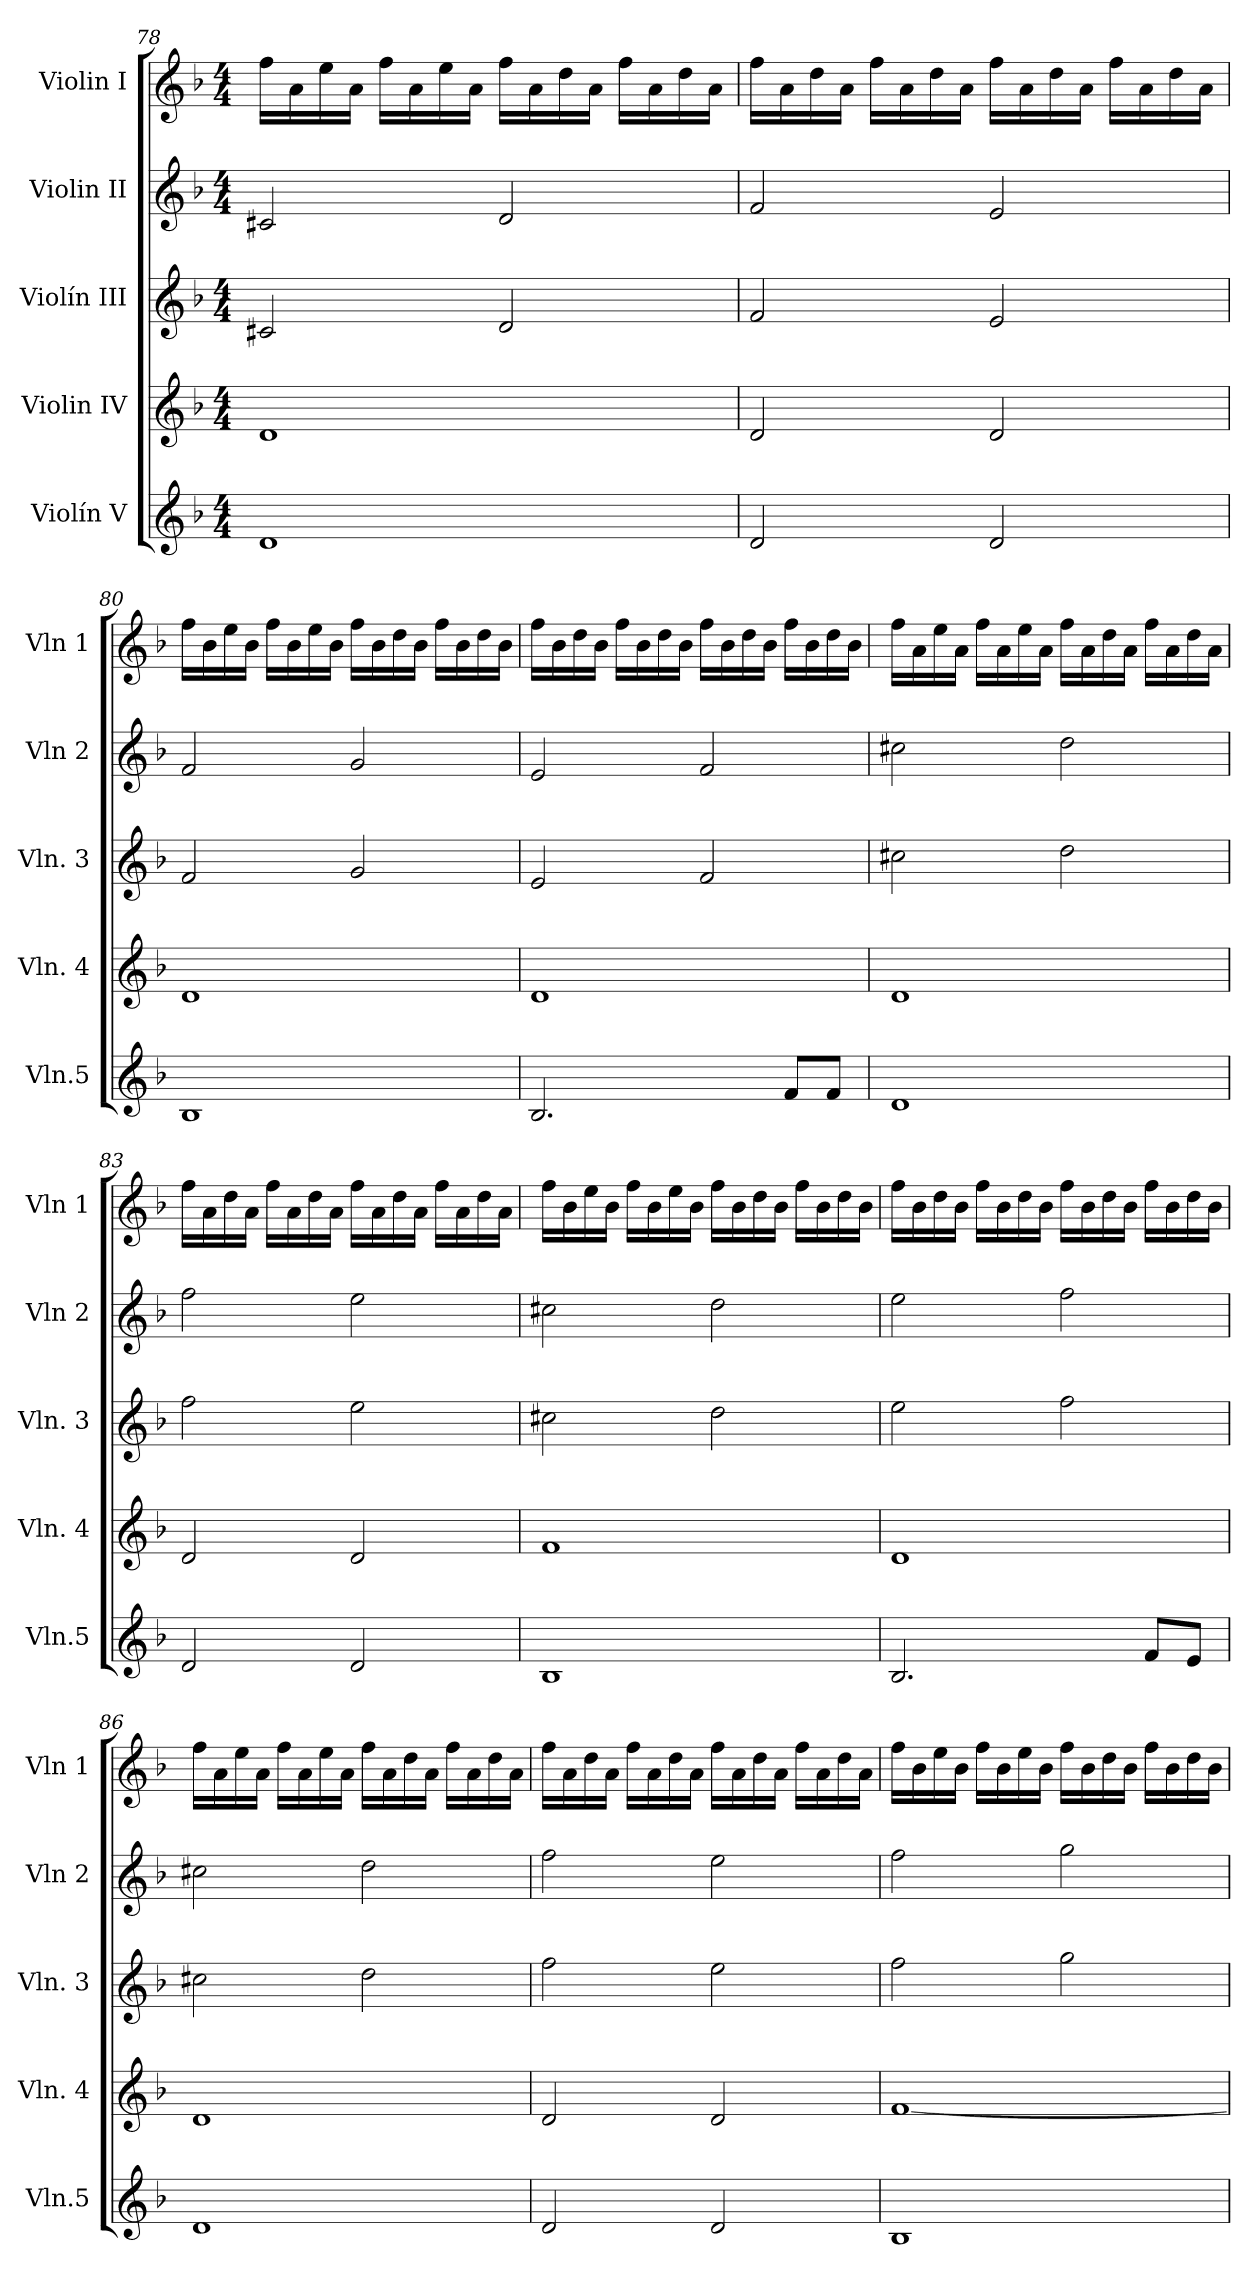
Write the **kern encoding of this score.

**kern	**kern	**kern	**kern	**kern
*part5	*part4	*part3	*part2	*part1
*staff5	*staff4	*staff3	*staff2	*staff1
*I"Violín V	*I"Violin IV	*I"Violín III	*I"Violin II	*I"Violin I
*I'Vln.5	*I'Vln. 4	*I'Vln. 3	*I'Vln 2	*I'Vln 1
*clefG2	*clefG2	*clefG2	*clefG2	*clefG2
*k[b-]	*k[b-]	*k[b-]	*k[b-]	*k[b-]
*M4/4	*M4/4	*M4/4	*M4/4	*M4/4
=78	=78	=78	=78	=78
1d	1d	2c#X/	2c#X/	16ff\LL
.	.	.	.	16a\
.	.	.	.	16ee\
.	.	.	.	16a\JJ
.	.	.	.	16ff\LL
.	.	.	.	16a\
.	.	.	.	16ee\
.	.	.	.	16a\JJ
.	.	2d/	2d/	16ff\LL
.	.	.	.	16a\
.	.	.	.	16dd\
.	.	.	.	16a\JJ
.	.	.	.	16ff\LL
.	.	.	.	16a\
.	.	.	.	16dd\
.	.	.	.	16a\JJ
!!LO:PB:g=z
=79	=79	=79	=79	=79
2d/	2d/	2f/	2f/	16ff\LL
.	.	.	.	16a\
.	.	.	.	16dd\
.	.	.	.	16a\JJ
.	.	.	.	16ff\LL
.	.	.	.	16a\
.	.	.	.	16dd\
.	.	.	.	16a\JJ
2d/	2d/	2e/	2e/	16ff\LL
.	.	.	.	16a\
.	.	.	.	16dd\
.	.	.	.	16a\JJ
.	.	.	.	16ff\LL
.	.	.	.	16a\
.	.	.	.	16dd\
.	.	.	.	16a\JJ
=80	=80	=80	=80	=80
1B-	1d	2f/	2f/	16ff\LL
.	.	.	.	16b-\
.	.	.	.	16ee\
.	.	.	.	16b-\JJ
.	.	.	.	16ff\LL
.	.	.	.	16b-\
.	.	.	.	16ee\
.	.	.	.	16b-\JJ
.	.	2g/	2g/	16ff\LL
.	.	.	.	16b-\
.	.	.	.	16dd\
.	.	.	.	16b-\JJ
.	.	.	.	16ff\LL
.	.	.	.	16b-\
.	.	.	.	16dd\
.	.	.	.	16b-\JJ
!!LO:LB:g=z
=81	=81	=81	=81	=81
2.B-/	1d	2e/	2e/	16ff\LL
.	.	.	.	16b-\
.	.	.	.	16dd\
.	.	.	.	16b-\JJ
.	.	.	.	16ff\LL
.	.	.	.	16b-\
.	.	.	.	16dd\
.	.	.	.	16b-\JJ
.	.	2f/	2f/	16ff\LL
.	.	.	.	16b-\
.	.	.	.	16dd\
.	.	.	.	16b-\JJ
8f/L	.	.	.	16ff\LL
.	.	.	.	16b-\
8f/J	.	.	.	16dd\
.	.	.	.	16b-\JJ
=82	=82	=82	=82	=82
1d	1d	2cc#X\	2cc#X\	16ff\LL
.	.	.	.	16a\
.	.	.	.	16ee\
.	.	.	.	16a\JJ
.	.	.	.	16ff\LL
.	.	.	.	16a\
.	.	.	.	16ee\
.	.	.	.	16a\JJ
.	.	2dd\	2dd\	16ff\LL
.	.	.	.	16a\
.	.	.	.	16dd\
.	.	.	.	16a\JJ
.	.	.	.	16ff\LL
.	.	.	.	16a\
.	.	.	.	16dd\
.	.	.	.	16a\JJ
!!LO:PB:g=z
=83	=83	=83	=83	=83
2d/	2d/	2ff\	2ff\	16ff\LL
.	.	.	.	16a\
.	.	.	.	16dd\
.	.	.	.	16a\JJ
.	.	.	.	16ff\LL
.	.	.	.	16a\
.	.	.	.	16dd\
.	.	.	.	16a\JJ
2d/	2d/	2ee\	2ee\	16ff\LL
.	.	.	.	16a\
.	.	.	.	16dd\
.	.	.	.	16a\JJ
.	.	.	.	16ff\LL
.	.	.	.	16a\
.	.	.	.	16dd\
.	.	.	.	16a\JJ
=84	=84	=84	=84	=84
1B-	1f	2cc#X\	2cc#X\	16ff\LL
.	.	.	.	16b-\
.	.	.	.	16ee\
.	.	.	.	16b-\JJ
.	.	.	.	16ff\LL
.	.	.	.	16b-\
.	.	.	.	16ee\
.	.	.	.	16b-\JJ
.	.	2dd\	2dd\	16ff\LL
.	.	.	.	16b-\
.	.	.	.	16dd\
.	.	.	.	16b-\JJ
.	.	.	.	16ff\LL
.	.	.	.	16b-\
.	.	.	.	16dd\
.	.	.	.	16b-\JJ
!!LO:LB:g=z
=85	=85	=85	=85	=85
2.B-/	1d	2ee\	2ee\	16ff\LL
.	.	.	.	16b-\
.	.	.	.	16dd\
.	.	.	.	16b-\JJ
.	.	.	.	16ff\LL
.	.	.	.	16b-\
.	.	.	.	16dd\
.	.	.	.	16b-\JJ
.	.	2ff\	2ff\	16ff\LL
.	.	.	.	16b-\
.	.	.	.	16dd\
.	.	.	.	16b-\JJ
8f/L	.	.	.	16ff\LL
.	.	.	.	16b-\
8e/J	.	.	.	16dd\
.	.	.	.	16b-\JJ
=86	=86	=86	=86	=86
1d	1d	2cc#X\	2cc#X\	16ff\LL
.	.	.	.	16a\
.	.	.	.	16ee\
.	.	.	.	16a\JJ
.	.	.	.	16ff\LL
.	.	.	.	16a\
.	.	.	.	16ee\
.	.	.	.	16a\JJ
.	.	2dd\	2dd\	16ff\LL
.	.	.	.	16a\
.	.	.	.	16dd\
.	.	.	.	16a\JJ
.	.	.	.	16ff\LL
.	.	.	.	16a\
.	.	.	.	16dd\
.	.	.	.	16a\JJ
!!LO:PB:g=z
=87	=87	=87	=87	=87
2d/	2d/	2ff\	2ff\	16ff\LL
.	.	.	.	16a\
.	.	.	.	16dd\
.	.	.	.	16a\JJ
.	.	.	.	16ff\LL
.	.	.	.	16a\
.	.	.	.	16dd\
.	.	.	.	16a\JJ
2d/	2d/	2ee\	2ee\	16ff\LL
.	.	.	.	16a\
.	.	.	.	16dd\
.	.	.	.	16a\JJ
.	.	.	.	16ff\LL
.	.	.	.	16a\
.	.	.	.	16dd\
.	.	.	.	16a\JJ
=88	=88	=88	=88	=88
1B-	[1f	2ff\	2ff\	16ff\LL
.	.	.	.	16b-\
.	.	.	.	16ee\
.	.	.	.	16b-\JJ
.	.	.	.	16ff\LL
.	.	.	.	16b-\
.	.	.	.	16ee\
.	.	.	.	16b-\JJ
.	.	2gg\	2gg\	16ff\LL
.	.	.	.	16b-\
.	.	.	.	16dd\
.	.	.	.	16b-\JJ
.	.	.	.	16ff\LL
.	.	.	.	16b-\
.	.	.	.	16dd\
.	.	.	.	16b-\JJ
=	=	=	=	=
*-	*-	*-	*-	*-
